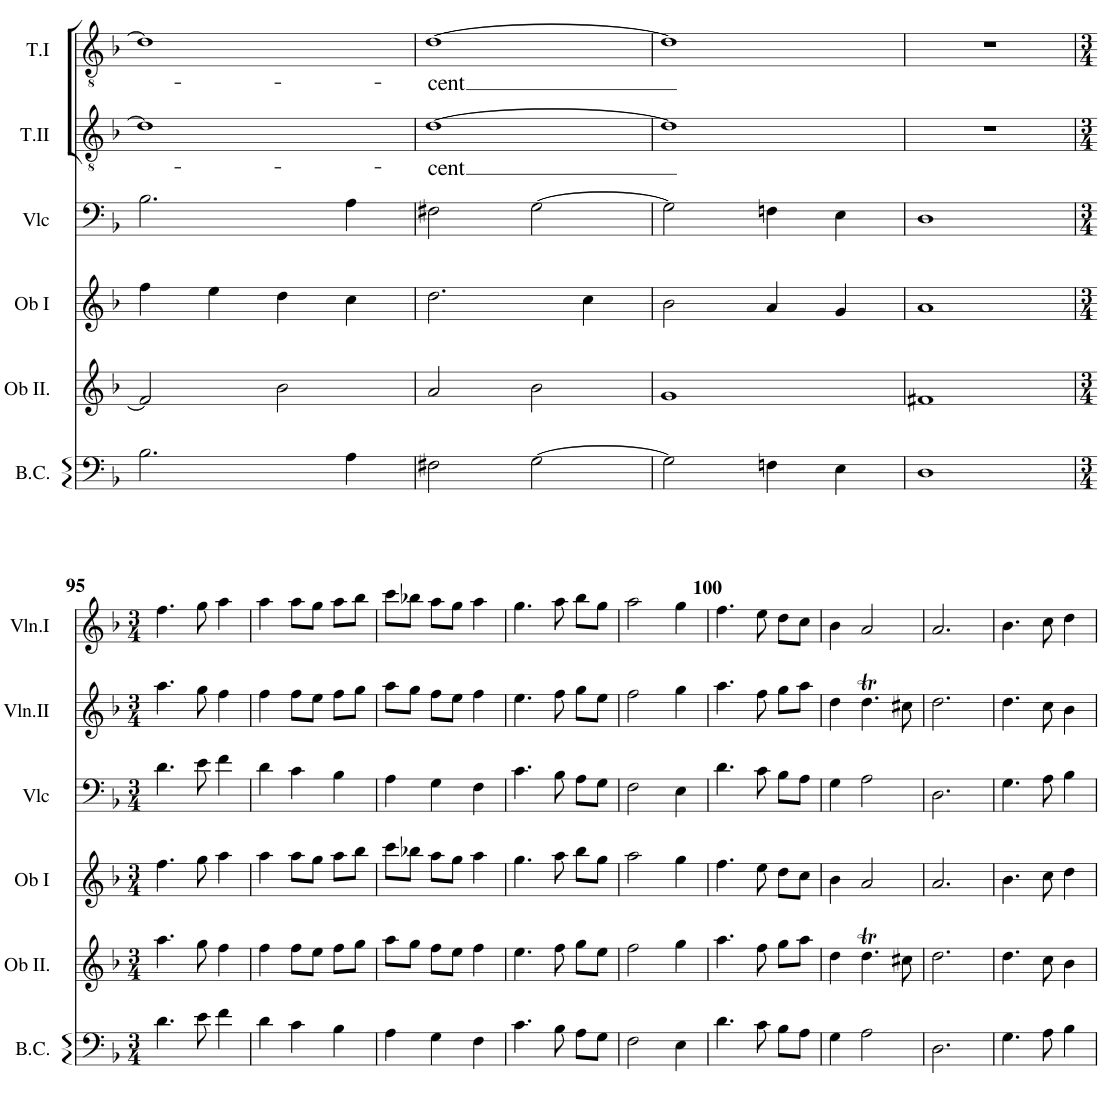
**kern	**kern	**kern	**kern	**kern	**kern	**kern	**text	**kern	**text
*part8	*part7	*part6	*part5	*part4	*part3	*part2	*part2	*part1	*part1
*staff8	*staff7	*staff6	*staff5	*staff4	*staff3	*staff2	*staff2	*staff1	*staff1
*I"Continuo	*I"Oboe II	*I"Oboe I	*I"Violoncelle	*I"Violon II	*I"Violon I	*I"Ténor II	*	*I"Tenor I	*
*	*I'Ob II.	*I'Ob I	*I'Vlc	*I'Vln.II	*I'Vln.I	*I'T.II	*	*I'T.I	*
!!LO:PB:g=z
*clefF4	*clefG2	*clefG2	*clefF4	*clefG2	*clefG2	*clefGv2	*	*clefGv2	*
*k[b-]	*k[b-]	*k[b-]	*k[b-]	*k[b-]	*k[b-]	*k[b-]	*	*k[b-]	*
*M2/2	*M2/2	*M2/2	*M2/2	*M2/2	*M2/2	*M2/2	*	*M2/2	*
*met(c|)	*met(c|)	*met(c|)	*met(c|)	*met(c|)	*met(c|)	*met(c|)	*	*met(c|)	*
=91	=91	=91	=91	=91	=91	=91	=91	=91	=91
2.B-\	2f/]	4ff\	2.B-\	1r	1r	1d]	.	1d]	.
.	.	4ee\	.	.	.	.	.	.	.
.	2b-\	4dd\	.	.	.	.	.	.	.
4A\	.	4cc\	4A\	.	.	.	.	.	.
=92	=92	=92	=92	=92	=92	=92	=92	=92	=92
!	!	!	!	!	!	!	!LO:LY:b	!	!LO:LY:b
2F#X\	2a/	2.dd\	2F#X\	1r	1r	[1d	-cent	[1d	-cent
[2G\	2b-\	.	[2G\	.	.	.	.	.	.
.	.	4cc\	.	.	.	.	.	.	.
=93	=93	=93	=93	=93	=93	=93	=93	=93	=93
2G\]	1g	2b-\	2G\]	1r	1r	1d]	.	1d]	.
4Fn\	.	4a/	4Fn\	.	.	.	.	.	.
4E\	.	4g/	4E\	.	.	.	.	.	.
=94	=94	=94	=94	=94	=94	=94	=94	=94	=94
1D	1f#X	1a	1D	1r	1r	1r	.	1r	.
!!LO:LB:g=z
=95	=95	=95	=95	=95	=95	=95	=95	=95	=95
*M3/4	*M3/4	*M3/4	*M3/4	*M3/4	*M3/4	*M3/4	*	*M3/4	*
4.d\	4.aa\	4.ff\	4.d\	4.aa\	4.ff\	2.r	.	2.r	.
8e\	8gg\	8gg\	8e\	8gg\	8gg\	.	.	.	.
4f\	4ff\	4aa\	4f\	4ff\	4aa\	.	.	.	.
=96	=96	=96	=96	=96	=96	=96	=96	=96	=96
4d\	4ff\	4aa\	4d\	4ff\	4aa\	2.r	.	2.r	.
4c\	8ff\L	8aa\L	4c\	8ff\L	8aa\L	.	.	.	.
.	8ee\J	8gg\J	.	8ee\J	8gg\J	.	.	.	.
4B-\	8ff\L	8aa\L	4B-\	8ff\L	8aa\L	.	.	.	.
.	8gg\J	8bb-\J	.	8gg\J	8bb-\J	.	.	.	.
=97	=97	=97	=97	=97	=97	=97	=97	=97	=97
4A\	8aa\L	8ccc\L	4A\	8aa\L	8ccc\L	2.r	.	2.r	.
.	8gg\J	8bb-X\J	.	8gg\J	8bb-X\J	.	.	.	.
4G\	8ff\L	8aa\L	4G\	8ff\L	8aa\L	.	.	.	.
.	8ee\J	8gg\J	.	8ee\J	8gg\J	.	.	.	.
4F\	4ff\	4aa\	4F\	4ff\	4aa\	.	.	.	.
=98	=98	=98	=98	=98	=98	=98	=98	=98	=98
4.c\	4.ee\	4.gg\	4.c\	4.ee\	4.gg\	2.r	.	2.r	.
8B-\	8ff\	8aa\	8B-\	8ff\	8aa\	.	.	.	.
8A\L	8gg\L	8bb-\L	8A\L	8gg\L	8bb-\L	.	.	.	.
8G\J	8ee\J	8gg\J	8G\J	8ee\J	8gg\J	.	.	.	.
=99	=99	=99	=99	=99	=99	=99	=99	=99	=99
2F\	2ff\	2aa\	2F\	2ff\	2aa\	2.r	.	2.r	.
4E\	4gg\	4gg\	4E\	4gg\	4gg\	.	.	.	.
=100	=100	=100	=100	=100	=100	=100	=100	=100	=100
4.d\	4.aa\	4.ff\	4.d\	4.aa\	4.ff\	2.r	.	2.r	.
8c\	8ff\	8ee\	8c\	8ff\	8ee\	.	.	.	.
8B-\L	8gg\L	8dd\L	8B-\L	8gg\L	8dd\L	.	.	.	.
8A\J	8aa\J	8cc\J	8A\J	8aa\J	8cc\J	.	.	.	.
=101	=101	=101	=101	=101	=101	=101	=101	=101	=101
4G\	4dd\	4b-\	4G\	4dd\	4b-\	2.r	.	2.r	.
2A\	4.ddT\	2a/	2A\	4.ddT\	2a/	.	.	.	.
.	8cc#X\	.	.	8cc#X\	.	.	.	.	.
=102	=102	=102	=102	=102	=102	=102	=102	=102	=102
2.D\	2.dd\	2.a/	2.D\	2.dd\	2.a/	2.r	.	2.r	.
=103	=103	=103	=103	=103	=103	=103	=103	=103	=103
4.G\	4.dd\	4.b-\	4.G\	4.dd\	4.b-\	2.r	.	2.r	.
8A\	8cc\	8cc\	8A\	8cc\	8cc\	.	.	.	.
4B-\	4b-\	4dd\	4B-\	4b-\	4dd\	.	.	.	.
=	=	=	=	=	=	=	=	=	=
*-	*-	*-	*-	*-	*-	*-	*-	*-	*-
